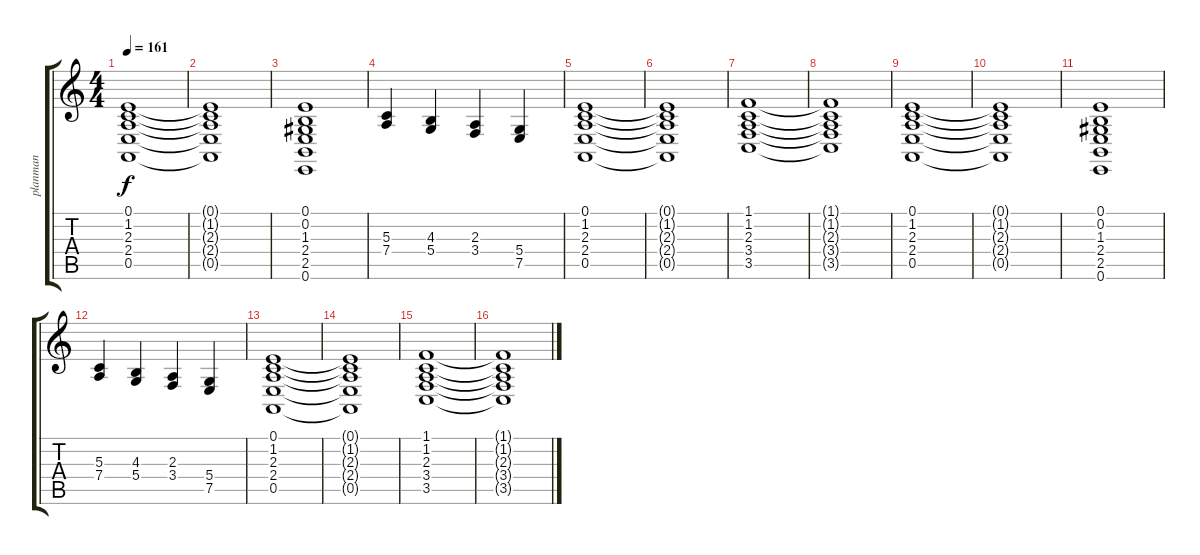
\track ("planman" "planman") {instrument stringensemble1}
\staff {score tabs}
\tuning (E4 B3 G3 D3 A2 E2) {hide}
\ts (4 4)
\tempo 161
\clef g2
\ks c
(0.1 1.2 2.3 2.4 0.5).1{dy f} |
(0.1{t} 1.2{t} 2.3{t} 2.4{t} 0.5{t}).1 |
(0.1 0.2 1.3 2.4 2.5 0.6).1 |
(5.3 7.4).4 (4.3 5.4).4 (2.3 3.4).4 (5.4 7.5).4 |
(0.1 1.2 2.3 2.4 0.5).1 |
(0.1{t} 1.2{t} 2.3{t} 2.4{t} 0.5{t}).1 |
(1.1 1.2 2.3 3.4 3.5).1 |
(1.1{t} 1.2{t} 2.3{t} 3.4{t} 3.5{t}).1 |
(0.1 1.2 2.3 2.4 0.5).1 |
(0.1{t} 1.2{t} 2.3{t} 2.4{t} 0.5{t}).1 |
(0.1 0.2 1.3 2.4 2.5 0.6).1 |
(5.3 7.4).4 (4.3 5.4).4 (2.3 3.4).4 (5.4 7.5).4 |
(0.1 1.2 2.3 2.4 0.5).1 |
(0.1{t} 1.2{t} 2.3{t} 2.4{t} 0.5{t}).1 |
(1.1 1.2 2.3 3.4 3.5).1 |
(1.1{t} 1.2{t} 2.3{t} 3.4{t} 3.5{t}).1
